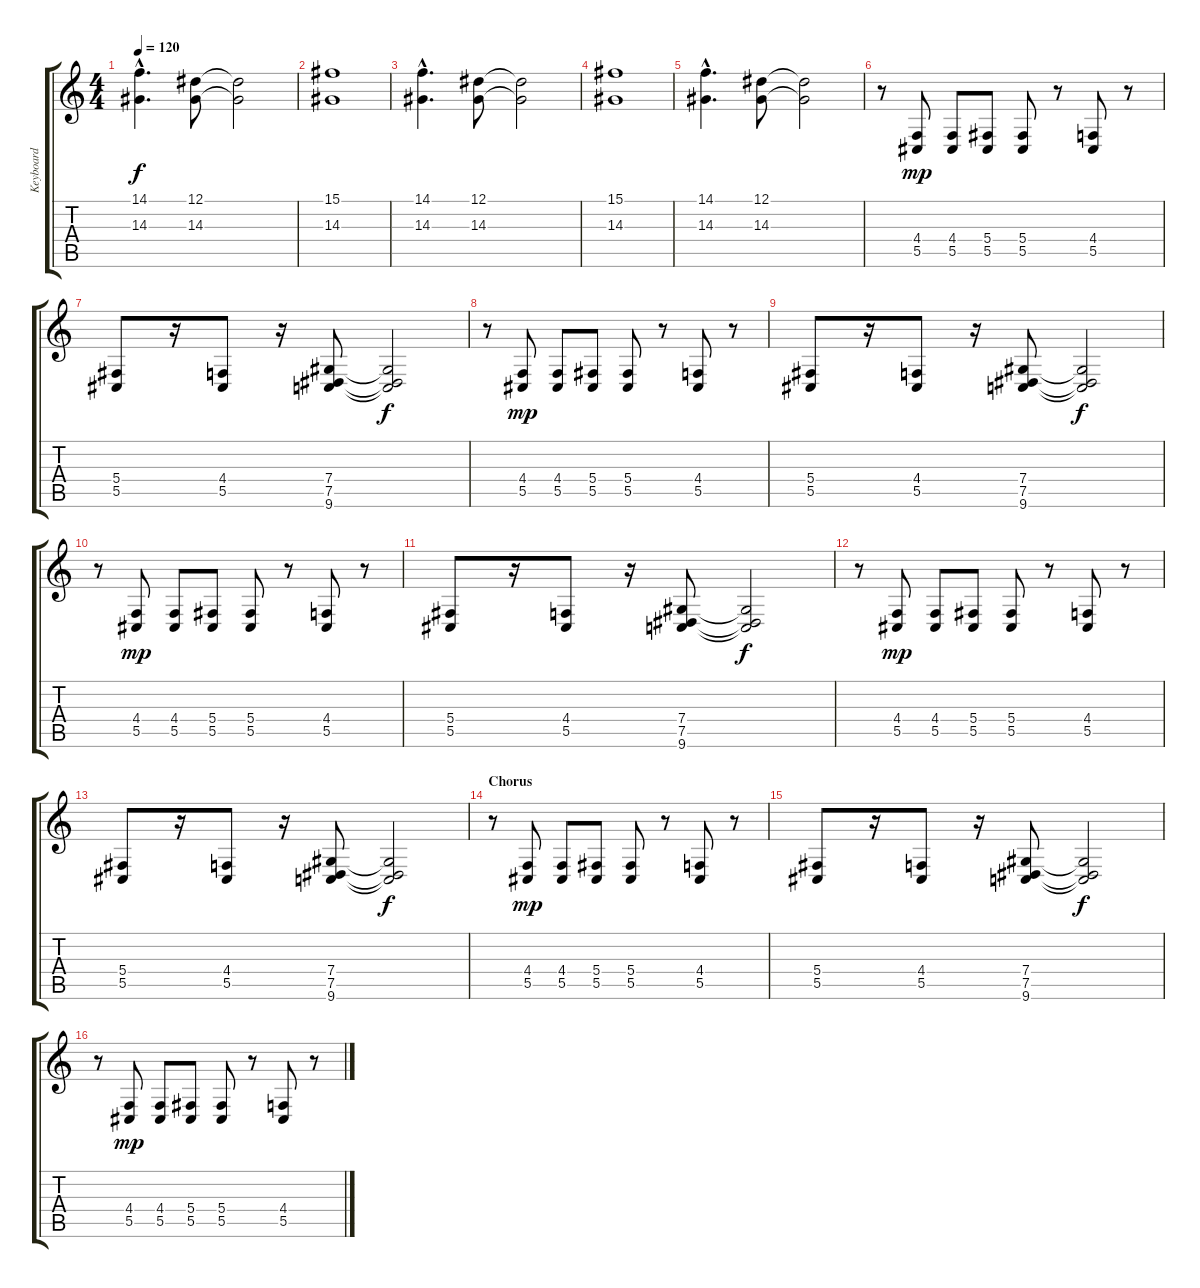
\track ("Keyboard" "Keyboard") {instrument reedorgan}
\staff {score tabs}
\tuning (Eb4 Bb3 Gb3 Db3 Ab2 Eb2) {hide}
\ts (4 4)
\tempo 120
\clef g2
\ks c
(14.1{hac} 14.3{hac}).4{d dy f} (12.1 14.3).8 (12.1{t} 14.3{t}).2 |
(15.1 14.3).1{volume 6 instrument stringensemble1} |
(14.1{hac} 14.3{hac}).4{d} (12.1 14.3).8 (12.1{t} 14.3{t}).2 |
(15.1 14.3).1{volume 6 instrument stringensemble1} |
(14.1{hac} 14.3{hac}).4{d} (12.1 14.3).8 (12.1{t} 14.3{t}).2 |
r.8{volume 12 instrument reedorgan} (4.4 5.5).8{dy mp} (4.4 5.5).8 (5.4 5.5).8 (5.4 5.5).8 r.8 (4.4 5.5).8 r.8 |
(5.4 5.5).8 r.16 (4.4 5.5).8 r.16 (7.4 7.5 9.6).8 (7.4{t} 7.5{t} 9.6{t}).2{dy f} |
r.8 (4.4 5.5).8{dy mp} (4.4 5.5).8 (5.4 5.5).8 (5.4 5.5).8 r.8 (4.4 5.5).8 r.8 |
(5.4 5.5).8 r.16 (4.4 5.5).8 r.16 (7.4 7.5 9.6).8 (7.4{t} 7.5{t} 9.6{t}).2{dy f} |
r.8 (4.4 5.5).8{dy mp} (4.4 5.5).8 (5.4 5.5).8 (5.4 5.5).8 r.8 (4.4 5.5).8 r.8 |
(5.4 5.5).8 r.16 (4.4 5.5).8 r.16 (7.4 7.5 9.6).8 (7.4{t} 7.5{t} 9.6{t}).2{dy f} |
r.8 (4.4 5.5).8{dy mp} (4.4 5.5).8 (5.4 5.5).8 (5.4 5.5).8 r.8 (4.4 5.5).8 r.8 |
(5.4 5.5).8 r.16 (4.4 5.5).8 r.16 (7.4 7.5 9.6).8 (7.4{t} 7.5{t} 9.6{t}).2{dy f} |
\section ("" "Chorus")
r.8 (4.4 5.5).8{dy mp} (4.4 5.5).8 (5.4 5.5).8 (5.4 5.5).8 r.8 (4.4 5.5).8 r.8 |
(5.4 5.5).8 r.16 (4.4 5.5).8 r.16 (7.4 7.5 9.6).8 (7.4{t} 7.5{t} 9.6{t}).2{dy f} |
r.8 (4.4 5.5).8{dy mp} (4.4 5.5).8 (5.4 5.5).8 (5.4 5.5).8 r.8 (4.4 5.5).8 r.8
